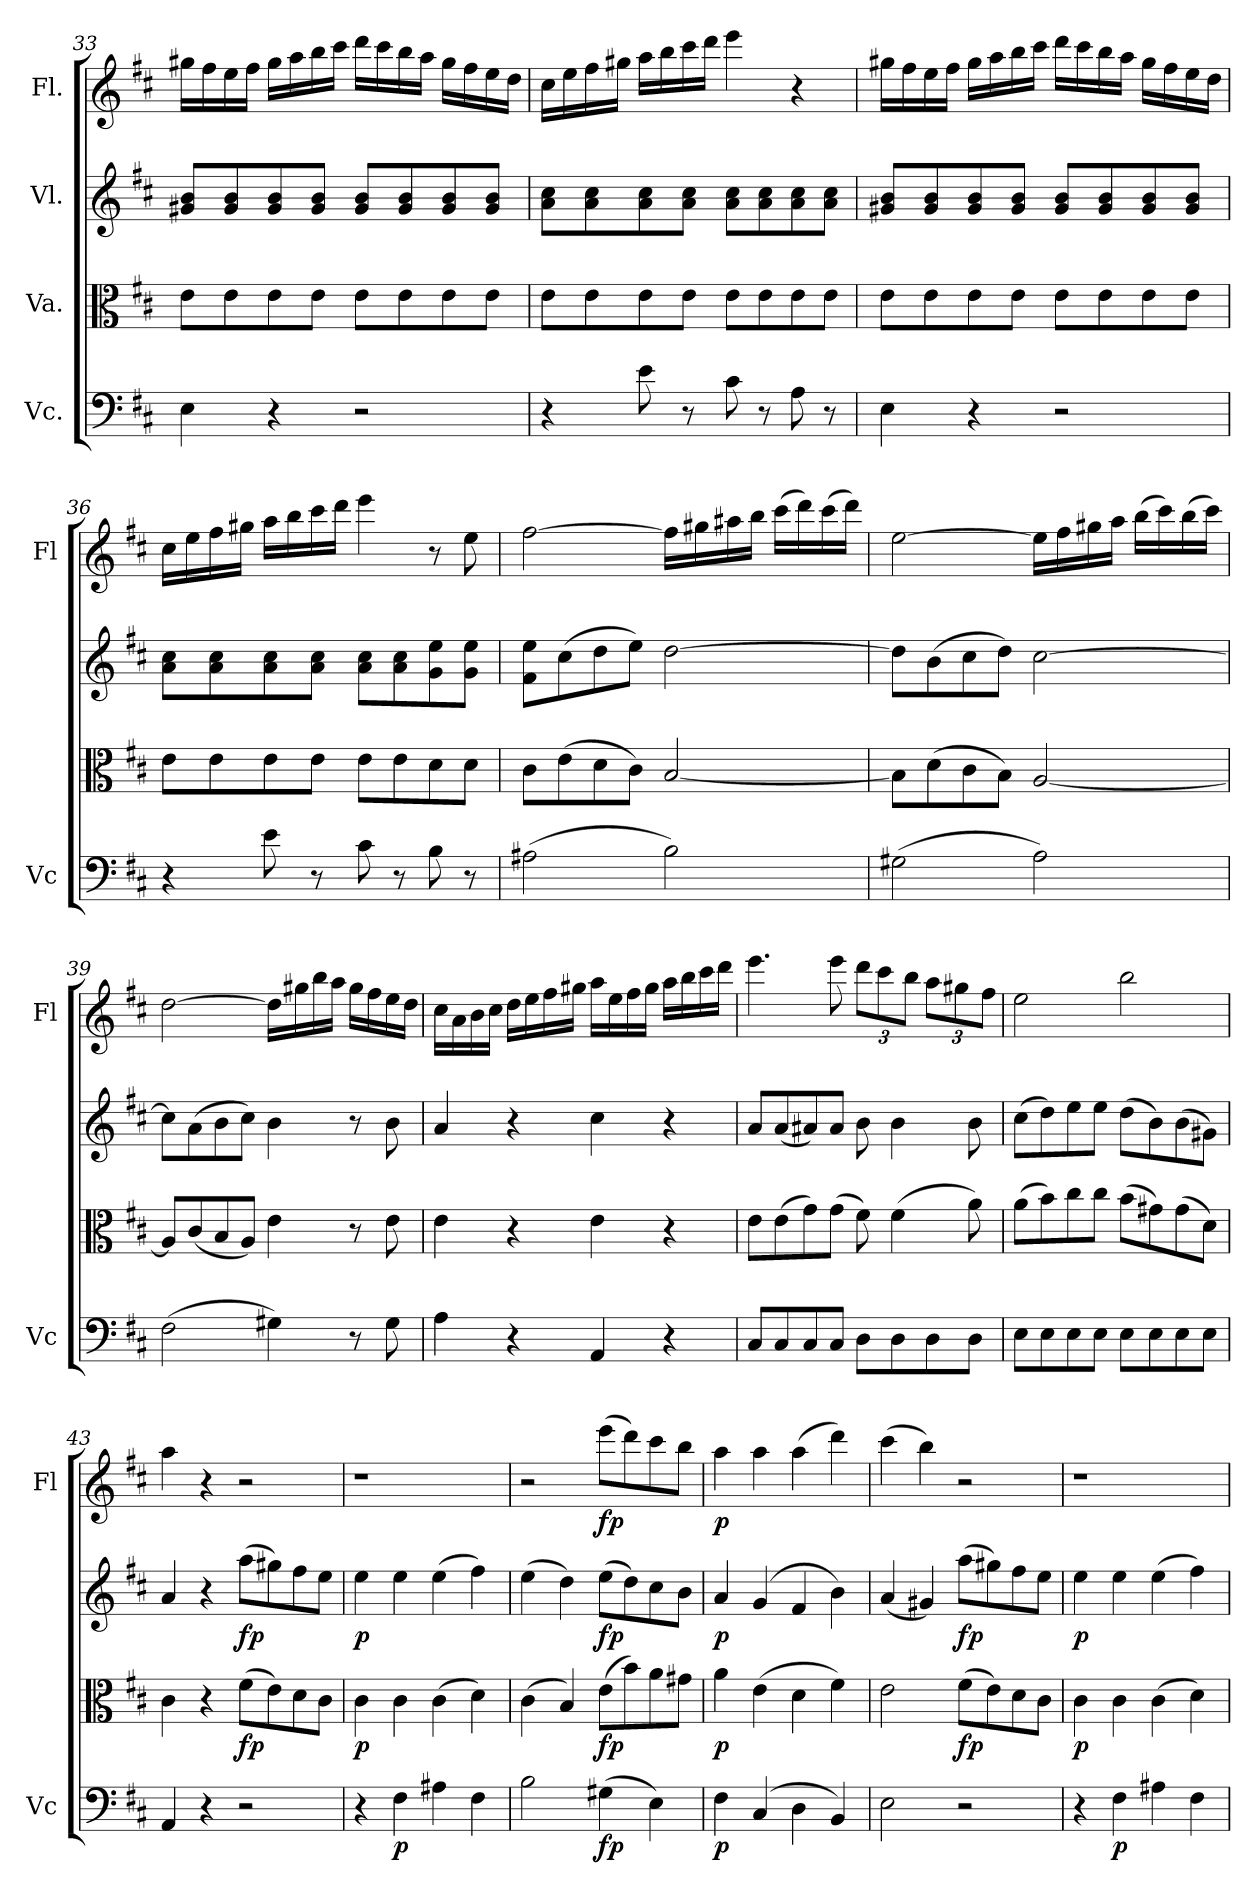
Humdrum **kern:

**kern	**dynam	**kern	**dynam	**kern	**dynam	**kern	**dynam
*part4	*part4	*part3	*part3	*part2	*part2	*part1	*part1
*staff4	*staff4	*staff3	*staff3	*staff2	*staff2	*staff1	*staff1
*I"Vc.	*	*I"Va.	*	*I"Vl.	*	*I"Fl.	*
*I'Vc	*	*	*	*	*	*I'Fl	*
!!LO:PB:g=z
*clefF4	*	*clefC3	*	*clefG2	*	*clefG2	*
*k[f#c#]	*	*k[f#c#]	*	*k[f#c#]	*	*k[f#c#]	*
=33	=33	=33	=33	=33	=33	=33	=33
4E\	.	8e\L	.	8g#X/ 8b/L	.	16gg#X\LL	.
.	.	.	.	.	.	16ff#\	.
.	.	8e\	.	8g#/ 8b/	.	16ee\	.
.	.	.	.	.	.	16ff#\JJ	.
4r	.	8e\	.	8g#/ 8b/	.	16gg#\LL	.
.	.	.	.	.	.	16aa\	.
.	.	8e\J	.	8g#/ 8b/J	.	16bb\	.
.	.	.	.	.	.	16ccc#\JJ	.
2r	.	8e\L	.	8g#/ 8b/L	.	16ddd\LL	.
.	.	.	.	.	.	16ccc#\	.
.	.	8e\	.	8g#/ 8b/	.	16bb\	.
.	.	.	.	.	.	16aa\JJ	.
.	.	8e\	.	8g#/ 8b/	.	16gg#\LL	.
.	.	.	.	.	.	16ff#\	.
.	.	8e\J	.	8g#/ 8b/J	.	16ee\	.
.	.	.	.	.	.	16dd\JJ	.
=34	=34	=34	=34	=34	=34	=34	=34
4r	.	8e\L	.	8a\ 8cc#\L	.	16cc#\LL	.
.	.	.	.	.	.	16ee\	.
.	.	8e\	.	8a\ 8cc#\	.	16ff#\	.
.	.	.	.	.	.	16gg#X\JJ	.
8e\	.	8e\	.	8a\ 8cc#\	.	16aa\LL	.
.	.	.	.	.	.	16bb\	.
8r	.	8e\J	.	8a\ 8cc#\J	.	16ccc#\	.
.	.	.	.	.	.	16ddd\JJ	.
8c#\	.	8e\L	.	8a\ 8cc#\L	.	4eee\	.
8r	.	8e\	.	8a\ 8cc#\	.	.	.
8A\	.	8e\	.	8a\ 8cc#\	.	4r	.
8r	.	8e\J	.	8a\ 8cc#\J	.	.	.
=35	=35	=35	=35	=35	=35	=35	=35
4E\	.	8e\L	.	8g#X/ 8b/L	.	16gg#X\LL	.
.	.	.	.	.	.	16ff#\	.
.	.	8e\	.	8g#/ 8b/	.	16ee\	.
.	.	.	.	.	.	16ff#\JJ	.
4r	.	8e\	.	8g#/ 8b/	.	16gg#\LL	.
.	.	.	.	.	.	16aa\	.
.	.	8e\J	.	8g#/ 8b/J	.	16bb\	.
.	.	.	.	.	.	16ccc#\JJ	.
2r	.	8e\L	.	8g#/ 8b/L	.	16ddd\LL	.
.	.	.	.	.	.	16ccc#\	.
.	.	8e\	.	8g#/ 8b/	.	16bb\	.
.	.	.	.	.	.	16aa\JJ	.
.	.	8e\	.	8g#/ 8b/	.	16gg#\LL	.
.	.	.	.	.	.	16ff#\	.
.	.	8e\J	.	8g#/ 8b/J	.	16ee\	.
.	.	.	.	.	.	16dd\JJ	.
!!LO:LB:g=z
=36	=36	=36	=36	=36	=36	=36	=36
4r	.	8e\L	.	8a\ 8cc#\L	.	16cc#\LL	.
.	.	.	.	.	.	16ee\	.
.	.	8e\	.	8a\ 8cc#\	.	16ff#\	.
.	.	.	.	.	.	16gg#X\JJ	.
8e\	.	8e\	.	8a\ 8cc#\	.	16aa\LL	.
.	.	.	.	.	.	16bb\	.
8r	.	8e\J	.	8a\ 8cc#\J	.	16ccc#\	.
.	.	.	.	.	.	16ddd\JJ	.
8c#\	.	8e\L	.	8a\ 8cc#\L	.	4eee\	.
8r	.	8e\	.	8a\ 8cc#\	.	.	.
8B\	.	8d\	.	8g\ 8ee\	.	8r	.
8r	.	8d\J	.	8g\ 8ee\J	.	8ee\	.
=37	=37	=37	=37	=37	=37	=37	=37
(>2A#X\	.	8c#\L	.	8f#\ 8ee\L	.	[2ff#\	.
.	.	(>8e\	.	(>8cc#\	.	.	.
.	.	8d\	.	8dd\	.	.	.
.	.	8c#\J)	.	8ee\J)	.	.	.
2B\)	.	[2B/	.	[2dd\	.	16ff#\LL]	.
.	.	.	.	.	.	16gg#X\	.
.	.	.	.	.	.	16aa#X\	.
.	.	.	.	.	.	16bb\JJ	.
.	.	.	.	.	.	(>16ccc#\LL	.
.	.	.	.	.	.	16ddd\)	.
.	.	.	.	.	.	(>16ccc#\	.
.	.	.	.	.	.	16ddd\JJ)	.
=38	=38	=38	=38	=38	=38	=38	=38
(>2G#X\	.	8B\L]	.	8dd\L]	.	[2ee\	.
.	.	(>8d\	.	(>8b\	.	.	.
.	.	8c#\	.	8cc#\	.	.	.
.	.	8B\J)	.	8dd\J)	.	.	.
2A\)	.	[2A/	.	[2cc#\	.	16ee\LL]	.
.	.	.	.	.	.	16ff#\	.
.	.	.	.	.	.	16gg#X\	.
.	.	.	.	.	.	16aa\JJ	.
.	.	.	.	.	.	(>16bb\LL	.
.	.	.	.	.	.	16ccc#\)	.
.	.	.	.	.	.	(>16bb\	.
.	.	.	.	.	.	16ccc#\JJ)	.
=39	=39	=39	=39	=39	=39	=39	=39
(>2F#\	.	8A/L]	.	8cc#\L]	.	[2dd\	.
.	.	(<8c#/	.	(>8a\	.	.	.
.	.	8B/	.	8b\	.	.	.
.	.	8A/J)	.	8cc#\J)	.	.	.
4G#X\)	.	4e\	.	4b\	.	16dd\LL]	.
.	.	.	.	.	.	16gg#X\	.
.	.	.	.	.	.	16bb\	.
.	.	.	.	.	.	16aa\JJ	.
8r	.	8r	.	8r	.	16gg#\LL	.
.	.	.	.	.	.	16ff#\	.
8G#\	.	8e\	.	8b\	.	16ee\	.
.	.	.	.	.	.	16dd\JJ	.
!!LO:LB:g=z
=40	=40	=40	=40	=40	=40	=40	=40
4A\	.	4e\	.	4a/	.	16cc#\LL	.
.	.	.	.	.	.	16a\	.
.	.	.	.	.	.	16b\	.
.	.	.	.	.	.	16cc#\JJ	.
4r	.	4r	.	4r	.	16dd\LL	.
.	.	.	.	.	.	16ee\	.
.	.	.	.	.	.	16ff#\	.
.	.	.	.	.	.	16gg#X\JJ	.
4AA/	.	4e\	.	4cc#\	.	16aa\LL	.
.	.	.	.	.	.	16ee\	.
.	.	.	.	.	.	16ff#\	.
.	.	.	.	.	.	16gg#\JJ	.
4r	.	4r	.	4r	.	16aa\LL	.
.	.	.	.	.	.	16bb\	.
.	.	.	.	.	.	16ccc#\	.
.	.	.	.	.	.	16ddd\JJ	.
=41	=41	=41	=41	=41	=41	=41	=41
8C#/L	.	8e\L	.	8a/L	.	4.eee\	.
8C#/	.	(>8e\	.	(<8a/	.	.	.
8C#/	.	8g\)	.	8a#X/)	.	.	.
8C#/J	.	(>8g\J	.	8a#/J	.	8eee\	.
*	*	*	*	*	*	*Xbrackettup	*
8D\L	.	8f#\)	.	8b\	.	12ddd\L	.
.	.	.	.	.	.	12ccc#\	.
8D\	.	(>4f#\	.	4b\	.	.	.
.	.	.	.	.	.	12bb\J	.
8D\	.	.	.	.	.	12aa\L	.
.	.	.	.	.	.	12gg#X\	.
8D\J	.	8a\)	.	8b\	.	.	.
.	.	.	.	.	.	12ff#\J	.
=42	=42	=42	=42	=42	=42	=42	=42
8E\L	.	(>8a\L	.	(>8cc#\L	.	2ee\	.
8E\	.	8b\)	.	8dd\)	.	.	.
8E\	.	8cc#\	.	8ee\	.	.	.
8E\J	.	8cc#\J	.	8ee\J	.	.	.
8E\L	.	(>8b\L	.	(>8dd\L	.	2bb\	.
8E\	.	8g#X\)	.	8b\)	.	.	.
8E\	.	(>8g#\	.	(>8b\	.	.	.
8E\J	.	8d\J)	.	8g#X\J)	.	.	.
=43	=43	=43	=43	=43	=43	=43	=43
4AA/	.	4c#\	.	4a/	.	4aa\	.
4r	.	4r	.	4r	.	4r	.
!	!	!	!LO:DY:b	!	!	!	!
!	!	!	!LO:DY:n=1:b	!	!LO:DY:b	!	!
!	!	!	!	!	!LO:DY:n=1:b	!	!
2r	.	(>8f#\L	f p	(>8aa\L	f p	2r	.
.	.	8e\)	.	8gg#X\)	.	.	.
.	.	8d\	.	8ff#\	.	.	.
.	.	8c#\J	.	8ee\J	.	.	.
=44	=44	=44	=44	=44	=44	=44	=44
!	!	!	!LO:DY:b	!	!LO:DY:b	!	!
4r	.	4c#\	p	4ee\	p	1r	.
!	!LO:DY:b	!	!	!	!	!	!
4F#\	p	4c#\	.	4ee\	.	.	.
4A#X\	.	(>4c#\	.	(>4ee\	.	.	.
4F#\	.	4d\)	.	4ff#\)	.	.	.
!!LO:LB:g=z
=45	=45	=45	=45	=45	=45	=45	=45
2B\	.	(>4c#\	.	(>4ee\	.	2r	.
.	.	4B/)	.	4dd\)	.	.	.
!	!LO:DY:b	!	!	!	!	!	!
!	!LO:DY:n=1:b	!	!LO:DY:b	!	!	!	!
!	!	!	!LO:DY:n=1:b	!	!LO:DY:b	!	!
!	!	!	!	!	!LO:DY:n=1:b	!	!LO:DY:b
!	!	!	!	!	!	!	!LO:DY:n=1:b
(>4G#X\	f p	(>8e\L	f p	(>8ee\L	f p	(>8eee\L	f p
.	.	8b\)	.	8dd\)	.	8ddd\)	.
4E\)	.	8a\	.	8cc#\	.	8ccc#\	.
.	.	8g#X\J	.	8b\J	.	8bb\J	.
=46	=46	=46	=46	=46	=46	=46	=46
!	!LO:DY:b	!	!LO:DY:b	!	!LO:DY:b	!	!LO:DY:b
4F#\	p	4a\	p	4a/	p	4aa\	p
(>4C#/	.	(>4e\	.	(>4g/	.	4aa\	.
4D\	.	4d\	.	4f#/	.	(>4aa\	.
4BB/)	.	4f#\)	.	4b\)	.	4ddd\)	.
=47	=47	=47	=47	=47	=47	=47	=47
2E\	.	2e\	.	(<4a/	.	(>4ccc#\	.
.	.	.	.	4g#X/)	.	4bb\)	.
!	!	!	!LO:DY:b	!	!	!	!
!	!	!	!LO:DY:n=1:b	!	!LO:DY:b	!	!
!	!	!	!	!	!LO:DY:n=1:b	!	!
2r	.	(>8f#\L	f p	(>8aa\L	f p	2r	.
.	.	8e\)	.	8gg#X\)	.	.	.
.	.	8d\	.	8ff#\	.	.	.
.	.	8c#\J	.	8ee\J	.	.	.
=48	=48	=48	=48	=48	=48	=48	=48
!	!	!	!LO:DY:b	!	!LO:DY:b	!	!
4r	.	4c#\	p	4ee\	p	1r	.
!	!LO:DY:b	!	!	!	!	!	!
4F#\	p	4c#\	.	4ee\	.	.	.
4A#X\	.	(>4c#\	.	(>4ee\	.	.	.
4F#\	.	4d\)	.	4ff#\)	.	.	.
=	=	=	=	=	=	=	=
*-	*-	*-	*-	*-	*-	*-	*-
